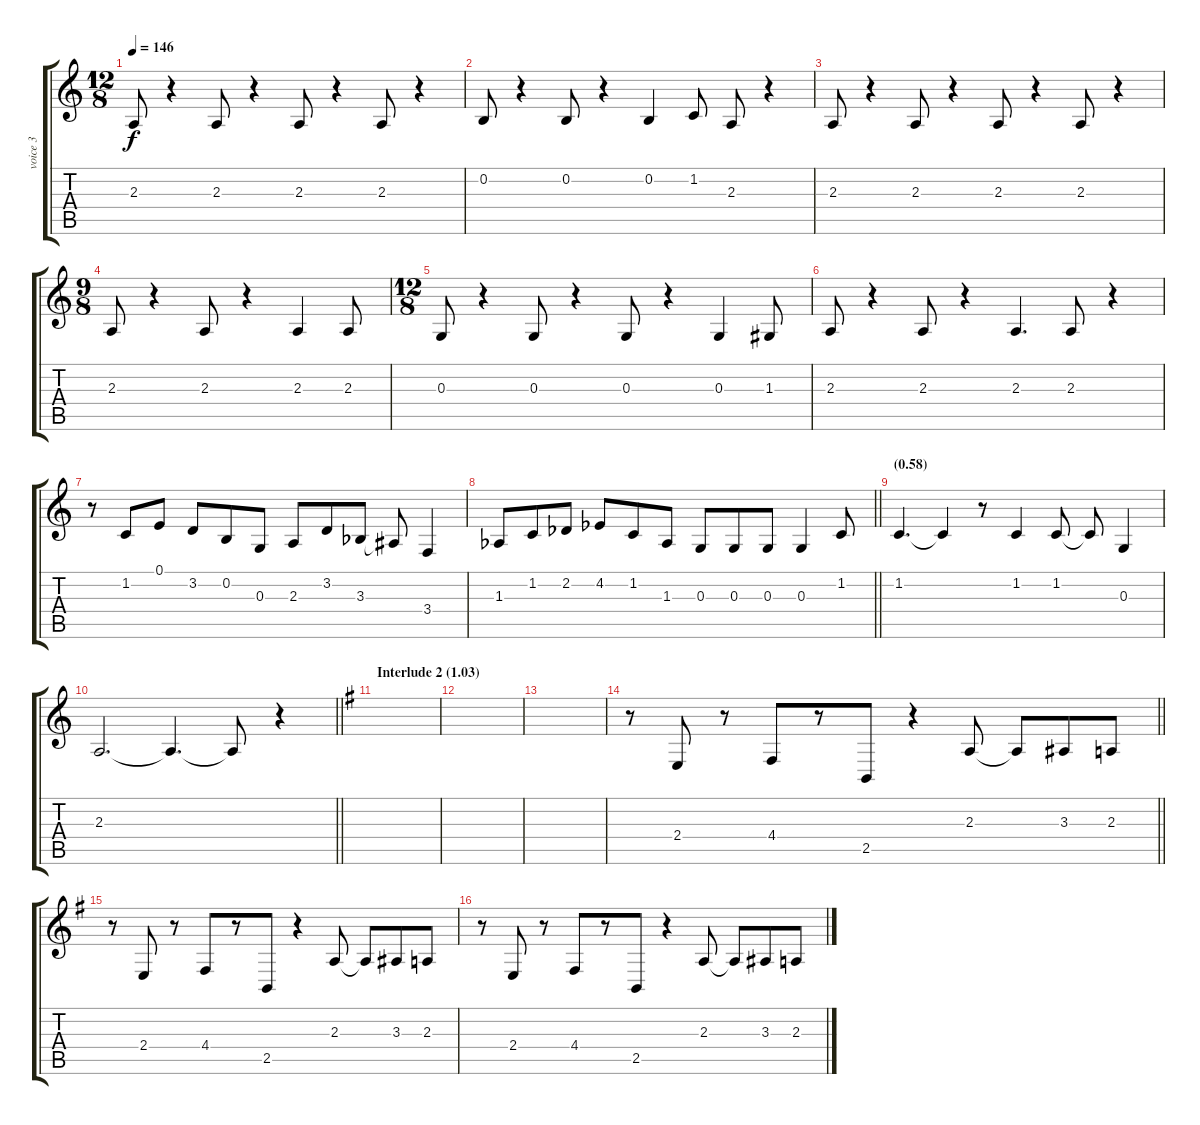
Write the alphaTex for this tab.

\track ("voice 3" "voice 3") {instrument baritonesax}
\staff {score tabs}
\tuning (E4 B3 G3 D3 A2 E2) {hide}
\ts (12 8)
\tempo 146
\clef g2
\ks c
2.3.8{dy f} r.4 2.3.8 r.4 2.3.8 r.4 2.3.8 r.4 |
0.2.8 r.4 0.2.8 r.4 0.2.4 1.2.8 2.3.8 r.4 |
2.3.8 r.4 2.3.8 r.4 2.3.8 r.4 2.3.8 r.4 |
\ts (9 8)
2.3.8 r.4 2.3.8 r.4 2.3.4 2.3.8 |
\ts (12 8)
0.3.8 r.4 0.3.8 r.4 0.3.8 r.4 0.3.4 1.3.8 |
2.3.8 r.4 2.3.8 r.4 2.3.4{d} 2.3.8 r.4 |
r.8 1.2.8 0.1.8 3.2.8 0.2.8 0.3.8 2.3.8 3.2.8 3.3{acc b}.8 3.3{t}.8 3.4.4 |
\barLineRight lightlight
1.3{acc b}.8 1.2.8 2.2{acc b}.8 4.2{acc b}.8 1.2.8 1.3{acc b}.8 0.3.8 0.3.8 0.3.8 0.3.4 1.2.8 |
\section ("" "(0.58)")
1.2.4{d} 1.2{t}.4 r.8 1.2.4 1.2.8 1.2{t}.8 0.3.4 |
\barLineRight lightlight
2.3.2{d} 2.3{t}.4{d} 2.3{t}.8 r.4 |
\section ("" "Interlude 2 (1.03)")
\ks g
|
|
|
\barLineRight lightlight
r.8 2.4.8 r.8 4.4.8 r.8 2.5.8 r.4 2.3.8 2.3{t}.8 3.3.8 2.3.8 |
r.8 2.4.8 r.8 4.4.8 r.8 2.5.8 r.4 2.3.8 2.3{t}.8 3.3.8 2.3.8 |
r.8 2.4.8 r.8 4.4.8 r.8 2.5.8 r.4 2.3.8 2.3{t}.8 3.3.8 2.3.8
